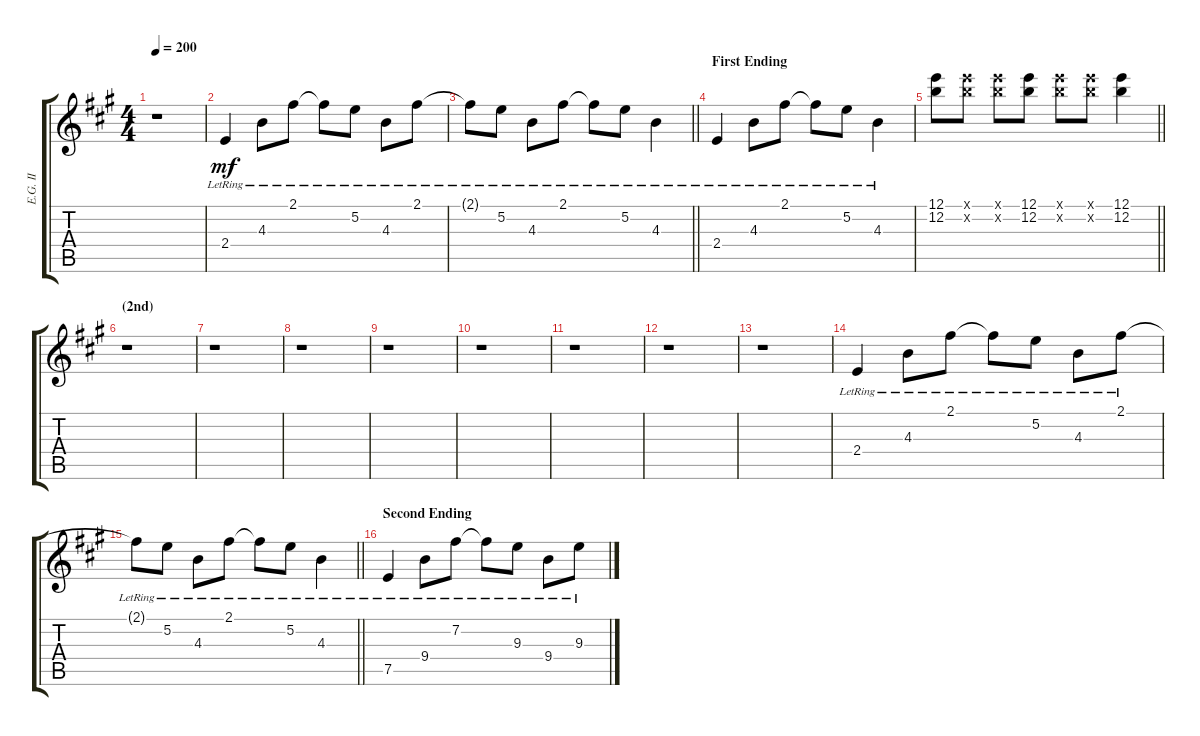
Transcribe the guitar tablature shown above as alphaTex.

\track ("E.G. II" "E.G. II") {instrument overdrivenguitar}
\staff {score tabs}
\tuning (E4 B3 G3 D3 A2 E2) {hide}
\ts (4 4)
\tempo 200
\clef g2
\ks a
r.1{dy mf} |
2.4{lr}.4 4.3{lr}.8 2.1{lr}.8 2.1{lr t}.8 5.2{lr}.8 4.3{lr}.8 2.1{lr}.8 |
\barLineRight lightlight
2.1{lr t}.8 5.2{lr}.8 4.3{lr}.8 2.1{lr}.8 2.1{lr t}.8 5.2{lr}.8 4.3{lr}.4 |
\section ("" "First Ending")
2.4{lr}.4 4.3{lr}.8 2.1{lr}.8 2.1{lr t}.8 5.2{lr}.8 4.3{lr}.4 |
\barLineRight lightlight
(12.1 12.2).8 (12.1{x} 12.2{x}).8 (12.1{x} 12.2{x}).8 (12.1 12.2).8 (12.1{x} 12.2{x}).8 (12.1{x} 12.2{x}).8 (12.1 12.2).4 |
\section ("" "(2nd)")
r.1 |
r.1 |
r.1 |
r.1 |
r.1 |
r.1 |
r.1 |
r.1 |
2.4{lr}.4 4.3{lr}.8 2.1{lr}.8 2.1{lr t}.8 5.2{lr}.8 4.3{lr}.8 2.1{lr}.8 |
\barLineRight lightlight
2.1{lr t}.8 5.2{lr}.8 4.3{lr}.8 2.1{lr}.8 2.1{lr t}.8 5.2{lr}.8 4.3{lr}.4 |
\section ("" "Second Ending")
7.5{lr}.4 9.4{lr}.8 7.2{lr}.8 7.2{lr t}.8 9.3{lr}.8 9.4{lr}.8 9.3{lr}.8
